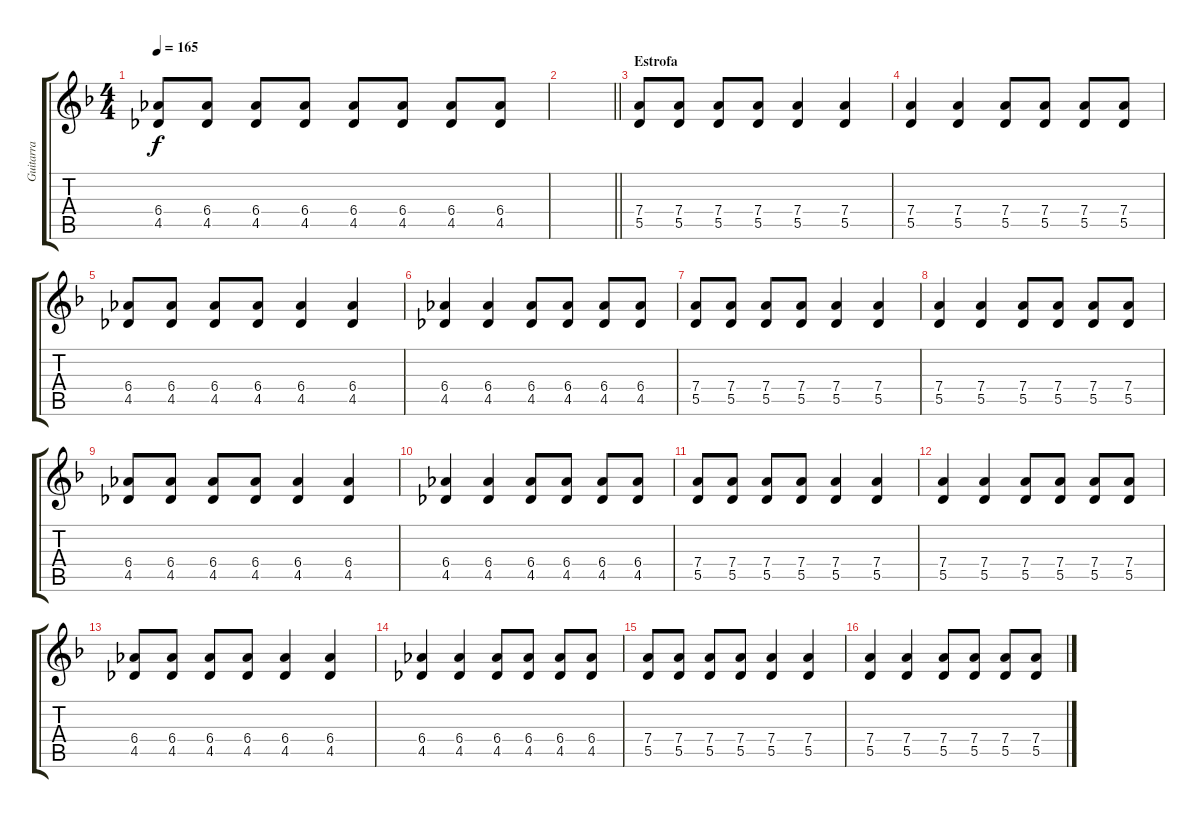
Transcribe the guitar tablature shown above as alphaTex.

\track ("Guitarra" "Guitarra") {instrument distortionguitar}
\staff {score tabs}
\tuning (E4 B3 G3 D3 A2 E2) {hide}
\ts (4 4)
\tempo 165
\clef g2
\ks f
(6.4 4.5).8{dy f} (6.4 4.5).8 (6.4 4.5).8 (6.4 4.5).8 (6.4 4.5).8 (6.4 4.5).8 (6.4 4.5).8 (6.4 4.5).8 |
\barLineRight lightlight
|
\section ("" "Estrofa")
(7.4 5.5).8 (7.4 5.5).8 (7.4 5.5).8 (7.4 5.5).8 (7.4 5.5).4 (7.4 5.5).4 |
(7.4 5.5).4 (7.4 5.5).4 (7.4 5.5).8 (7.4 5.5).8 (7.4 5.5).8 (7.4 5.5).8 |
(6.4 4.5).8 (6.4 4.5).8 (6.4 4.5).8 (6.4 4.5).8 (6.4 4.5).4 (6.4 4.5).4 |
(6.4 4.5).4 (6.4 4.5).4 (6.4 4.5).8 (6.4 4.5).8 (6.4 4.5).8 (6.4 4.5).8 |
(7.4 5.5).8 (7.4 5.5).8 (7.4 5.5).8 (7.4 5.5).8 (7.4 5.5).4 (7.4 5.5).4 |
(7.4 5.5).4 (7.4 5.5).4 (7.4 5.5).8 (7.4 5.5).8 (7.4 5.5).8 (7.4 5.5).8 |
(6.4 4.5).8 (6.4 4.5).8 (6.4 4.5).8 (6.4 4.5).8 (6.4 4.5).4 (6.4 4.5).4 |
(6.4 4.5).4 (6.4 4.5).4 (6.4 4.5).8 (6.4 4.5).8 (6.4 4.5).8 (6.4 4.5).8 |
(7.4 5.5).8 (7.4 5.5).8 (7.4 5.5).8 (7.4 5.5).8 (7.4 5.5).4 (7.4 5.5).4 |
(7.4 5.5).4 (7.4 5.5).4 (7.4 5.5).8 (7.4 5.5).8 (7.4 5.5).8 (7.4 5.5).8 |
(6.4 4.5).8 (6.4 4.5).8 (6.4 4.5).8 (6.4 4.5).8 (6.4 4.5).4 (6.4 4.5).4 |
(6.4 4.5).4 (6.4 4.5).4 (6.4 4.5).8 (6.4 4.5).8 (6.4 4.5).8 (6.4 4.5).8 |
(7.4 5.5).8 (7.4 5.5).8 (7.4 5.5).8 (7.4 5.5).8 (7.4 5.5).4 (7.4 5.5).4 |
(7.4 5.5).4 (7.4 5.5).4 (7.4 5.5).8 (7.4 5.5).8 (7.4 5.5).8 (7.4 5.5).8
